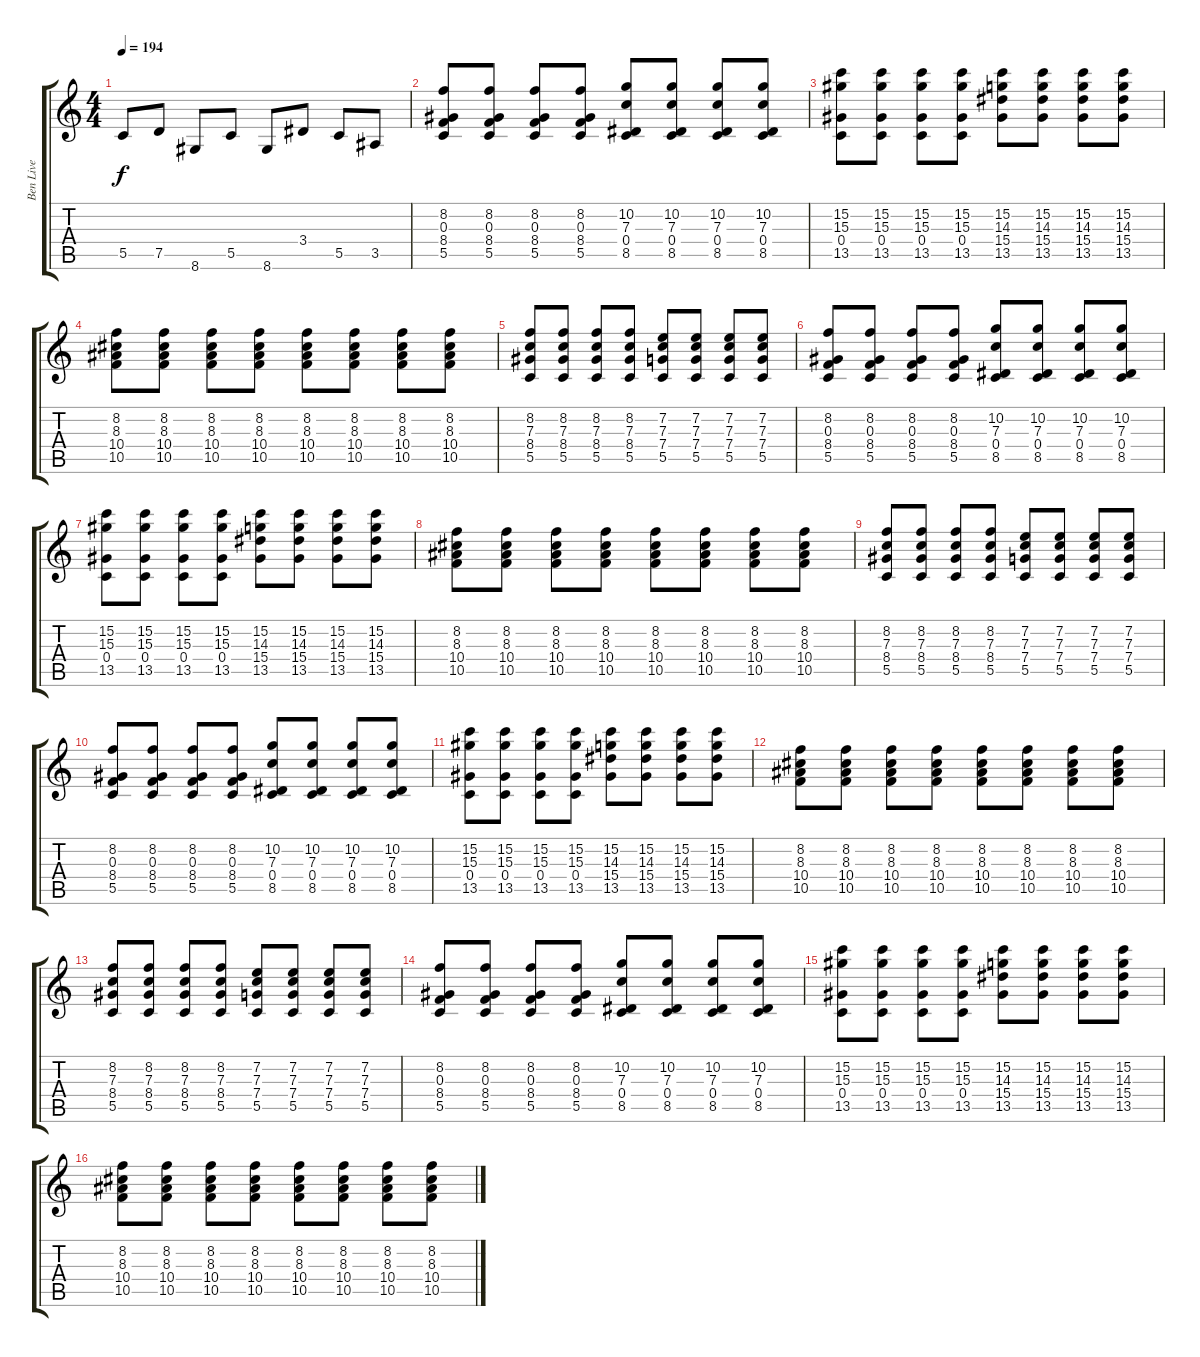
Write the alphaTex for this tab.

\track ("Ben Live" "Ben Live") {mute instrument distortionguitar}
\staff {score tabs}
\tuning (D4 A3 F3 C3 G2 C2) {hide}
\ts (4 4)
\tempo 194
\clef g2
\ks c
5.5.8{dy f} 7.5.8 8.6.8 5.5.8 8.6.8 3.4.8 5.5.8 3.5.8 |
(8.2 0.3 8.4 5.5).8 (8.2 0.3 8.4 5.5).8 (8.2 0.3 8.4 5.5).8 (8.2 0.3 8.4 5.5).8 (10.2 7.3 0.4 8.5).8 (10.2 7.3 0.4 8.5).8 (10.2 7.3 0.4 8.5).8 (10.2 7.3 0.4 8.5).8 |
(15.2 15.3 0.4 13.5).8 (15.2 15.3 0.4 13.5).8 (15.2 15.3 0.4 13.5).8 (15.2 15.3 0.4 13.5).8 (15.2 14.3 15.4 13.5).8 (15.2 14.3 15.4 13.5).8 (15.2 14.3 15.4 13.5).8 (15.2 14.3 15.4 13.5).8 |
(8.2 8.3 10.4 10.5).8 (8.2 8.3 10.4 10.5).8 (8.2 8.3 10.4 10.5).8 (8.2 8.3 10.4 10.5).8 (8.2 8.3 10.4 10.5).8 (8.2 8.3 10.4 10.5).8 (8.2 8.3 10.4 10.5).8 (8.2 8.3 10.4 10.5).8 |
(8.2 7.3 8.4 5.5).8 (8.2 7.3 8.4 5.5).8 (8.2 7.3 8.4 5.5).8 (8.2 7.3 8.4 5.5).8 (7.2 7.3 7.4 5.5).8 (7.2 7.3 7.4 5.5).8 (7.2 7.3 7.4 5.5).8 (7.2 7.3 7.4 5.5).8 |
(8.2 0.3 8.4 5.5).8 (8.2 0.3 8.4 5.5).8 (8.2 0.3 8.4 5.5).8 (8.2 0.3 8.4 5.5).8 (10.2 7.3 0.4 8.5).8 (10.2 7.3 0.4 8.5).8 (10.2 7.3 0.4 8.5).8 (10.2 7.3 0.4 8.5).8 |
(15.2 15.3 0.4 13.5).8 (15.2 15.3 0.4 13.5).8 (15.2 15.3 0.4 13.5).8 (15.2 15.3 0.4 13.5).8 (15.2 14.3 15.4 13.5).8 (15.2 14.3 15.4 13.5).8 (15.2 14.3 15.4 13.5).8 (15.2 14.3 15.4 13.5).8 |
(8.2 8.3 10.4 10.5).8 (8.2 8.3 10.4 10.5).8 (8.2 8.3 10.4 10.5).8 (8.2 8.3 10.4 10.5).8 (8.2 8.3 10.4 10.5).8 (8.2 8.3 10.4 10.5).8 (8.2 8.3 10.4 10.5).8 (8.2 8.3 10.4 10.5).8 |
(8.2 7.3 8.4 5.5).8 (8.2 7.3 8.4 5.5).8 (8.2 7.3 8.4 5.5).8 (8.2 7.3 8.4 5.5).8 (7.2 7.3 7.4 5.5).8 (7.2 7.3 7.4 5.5).8 (7.2 7.3 7.4 5.5).8 (7.2 7.3 7.4 5.5).8 |
(8.2 0.3 8.4 5.5).8 (8.2 0.3 8.4 5.5).8 (8.2 0.3 8.4 5.5).8 (8.2 0.3 8.4 5.5).8 (10.2 7.3 0.4 8.5).8 (10.2 7.3 0.4 8.5).8 (10.2 7.3 0.4 8.5).8 (10.2 7.3 0.4 8.5).8 |
(15.2 15.3 0.4 13.5).8 (15.2 15.3 0.4 13.5).8 (15.2 15.3 0.4 13.5).8 (15.2 15.3 0.4 13.5).8 (15.2 14.3 15.4 13.5).8 (15.2 14.3 15.4 13.5).8 (15.2 14.3 15.4 13.5).8 (15.2 14.3 15.4 13.5).8 |
(8.2 8.3 10.4 10.5).8 (8.2 8.3 10.4 10.5).8 (8.2 8.3 10.4 10.5).8 (8.2 8.3 10.4 10.5).8 (8.2 8.3 10.4 10.5).8 (8.2 8.3 10.4 10.5).8 (8.2 8.3 10.4 10.5).8 (8.2 8.3 10.4 10.5).8 |
(8.2 7.3 8.4 5.5).8 (8.2 7.3 8.4 5.5).8 (8.2 7.3 8.4 5.5).8 (8.2 7.3 8.4 5.5).8 (7.2 7.3 7.4 5.5).8 (7.2 7.3 7.4 5.5).8 (7.2 7.3 7.4 5.5).8 (7.2 7.3 7.4 5.5).8 |
(8.2 0.3 8.4 5.5).8 (8.2 0.3 8.4 5.5).8 (8.2 0.3 8.4 5.5).8 (8.2 0.3 8.4 5.5).8 (10.2 7.3 0.4 8.5).8 (10.2 7.3 0.4 8.5).8 (10.2 7.3 0.4 8.5).8 (10.2 7.3 0.4 8.5).8 |
(15.2 15.3 0.4 13.5).8 (15.2 15.3 0.4 13.5).8 (15.2 15.3 0.4 13.5).8 (15.2 15.3 0.4 13.5).8 (15.2 14.3 15.4 13.5).8 (15.2 14.3 15.4 13.5).8 (15.2 14.3 15.4 13.5).8 (15.2 14.3 15.4 13.5).8 |
(8.2 8.3 10.4 10.5).8 (8.2 8.3 10.4 10.5).8 (8.2 8.3 10.4 10.5).8 (8.2 8.3 10.4 10.5).8 (8.2 8.3 10.4 10.5).8 (8.2 8.3 10.4 10.5).8 (8.2 8.3 10.4 10.5).8 (8.2 8.3 10.4 10.5).8
